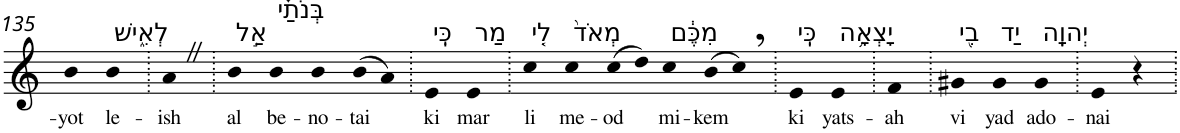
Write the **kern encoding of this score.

**kern	**text
*part1	*part1
*staff1	*staff1
*I"Piano	*
*I'Pno	*
!!LO:PB:g=z
*clefG2	*
*k[]	*
=135	=135
!	!LO:LY:b
4b	-yot
!LO:TX:a:t=לְאִ֑ישׁ	!
!	!LO:LY:b
4b	le-
=136.	=136.
!	!LO:LY:b
4aZ	-ish
=137.	=137.
!LO:TX:a:t=אַ֣ל	!
!	!LO:LY:b
4b	al
!LO:TX:a:t=בְּנֹתַ֗י	!
!	!LO:LY:b
4b	be-
!	!LO:LY:b
4b	-no-
!	!LO:LY:b
(>8b	-tai
8a)	.
=138.	=138.
!LO:TX:a:t=כִּֽי	!
!	!LO:LY:b
4e	ki
!LO:TX:a:t=מַר	!
!	!LO:LY:b
4e	mar
=139.	=139.
!LO:TX:a:t=לִ֤י	!
!	!LO:LY:b
4cc	li
!LO:TX:a:t=מְאֹד֙	!
!	!LO:LY:b
4cc	me-
!	!LO:LY:b
(>8cc	-od
8dd)	.
!LO:TX:a:t=מִכֶּ֔ם	!
!	!LO:LY:b
4cc	mi-
!	!LO:LY:b
(>8b	-kem
8cc,)	.
=140.	=140.
!LO:TX:a:t=כִּֽי	!
!	!LO:LY:b
4e	ki
!LO:TX:a:t=יָצְאָ֥ה	!
!	!LO:LY:b
4e	yats-
=141.	=141.
!	!LO:LY:b
4f	-ah
=142.	=142.
!LO:TX:a:t=בִ֖י	!
!	!LO:LY:b
4g#X	vi
!LO:TX:a:t=יַד	!
!	!LO:LY:b
4g#	yad
!LO:TX:a:t=יְהוָֽה	!
!	!LO:LY:b
4g#	ado-
=143.	=143.
!	!LO:LY:b
4e	-nai
4r	.
=.	=.
*-	*-
